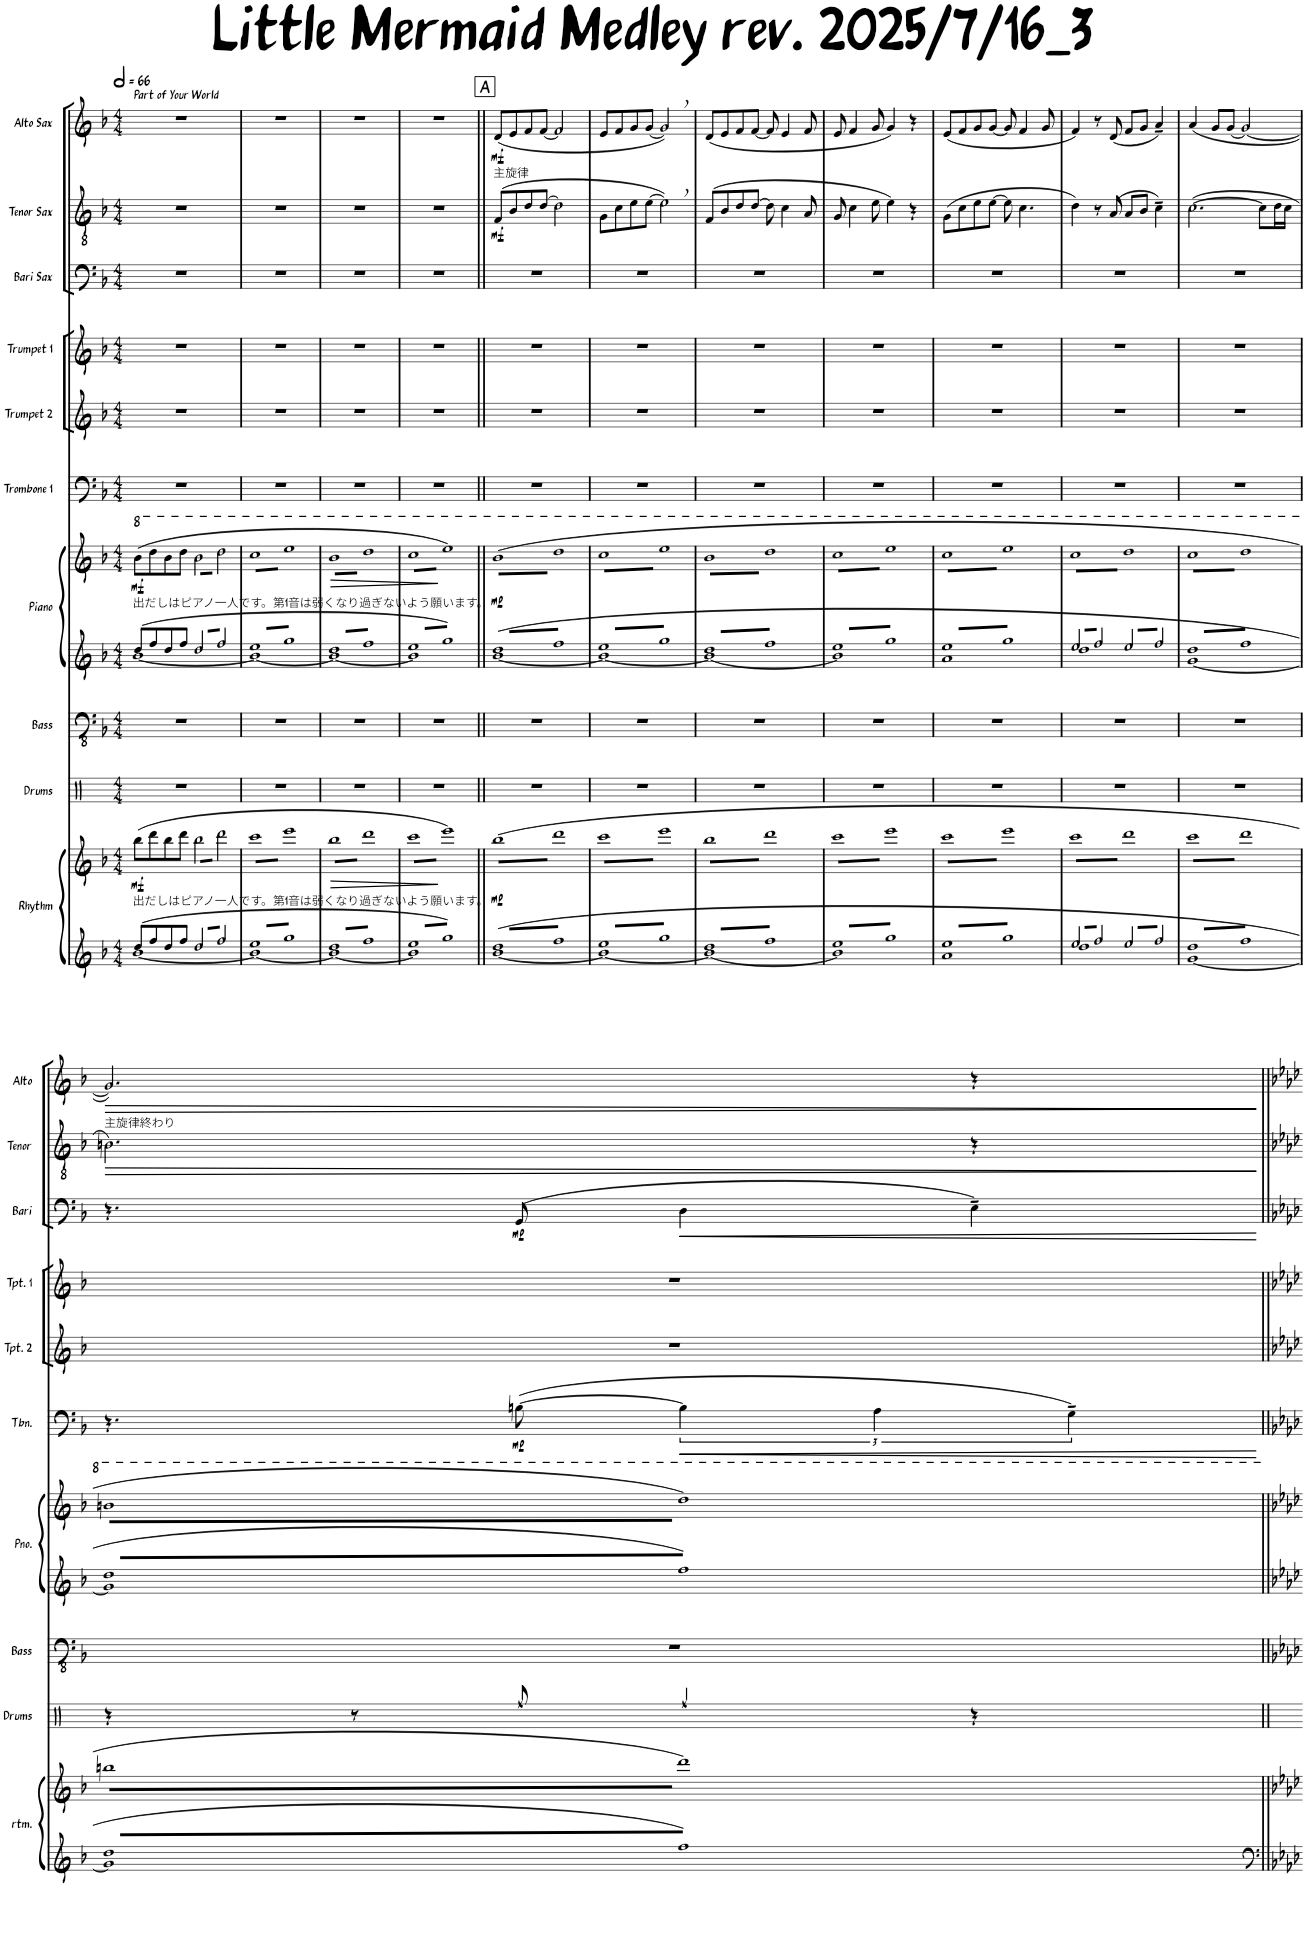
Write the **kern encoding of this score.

**kern	**kern	**dynam	**kern	**kern	**kern	**kern	**dynam	**kern	**dynam	**kern	**kern	**kern	**dynam	**kern	**dynam	**kern	**dynam
*part10	*part10	*part10	*part9	*part8	*part7	*part7	*part7	*part6	*part6	*part5	*part4	*part3	*part3	*part2	*part2	*part1	*part1
*staff12	*staff11	*staff11/12	*staff10	*staff9	*staff8	*staff7	*staff7/8	*staff6	*staff6	*staff5	*staff4	*staff3	*staff3	*staff2	*staff2	*staff1	*staff1
*I"Rhythm	*	*	*I"Drums	*I"Bass	*I"Piano	*	*	*I"Trombone 1	*	*I"Trumpet 2	*I"Trumpet 1	*I"Bari Sax	*	*I"Tenor Sax	*	*I"Alto Sax	*
*I'rtm.	*	*	*I'Drums	*I'Bass	*I'Pno.	*	*	*I'Tbn.	*	*I'Tpt. 2	*I'Tpt. 1	*I'Bari	*	*I'Tenor	*	*I'Alto	*
*clefG2	*clefG2	*	*clefX	*clefFv4	*clefG2	*clefG2	*	*clefF4	*	*clefG2	*clefG2	*clefF4	*	*clefGv2	*	*clefG2	*
*	*	*	*	*	*	*	*	*	*	*ITrd1c2	*ITrd1c2	*ITrd12c21	*	*ITrd8c14	*	*ITrd5c9	*
*k[b-]	*k[b-]	*	*k[]	*k[b-]	*k[b-]	*k[b-]	*	*k[b-]	*	*k[b-]	*k[b-]	*k[b-]	*	*k[b-]	*	*k[b-]	*
*M4/4	*M4/4	*	*M4/4	*M4/4	*M4/4	*M4/4	*	*M4/4	*	*M4/4	*M4/4	*M4/4	*	*M4/4	*	*M4/4	*
*MM132	*MM132	*	*MM132	*MM132	*MM132	*MM132	*	*MM132	*	*MM132	*MM132	*MM132	*	*MM132	*	*MM132	*
=1	=1	=1	=1	=1	=1	=1	=1	=1	=1	=1	=1	=1	=1	=1	=1	=1	=1
*^	*	*	*	*	*^	*	*	*	*	*	*	*	*	*	*	*	*
!	!	!	!	!	!	!	!	!	!	!	!	!	!	!	!	!	!	!LO:TX:a:t=Part of Your World	!
!	!	!	!	!	!	!	!	!LO:TX:b:t=出だしはピアノ一人です。第1音は弱くなり過ぎないよう願います。	!	!	!	!	!	!	!	!	!	!	!
!	!	!LO:TX:b:t=出だしはピアノ一人です。第1音は弱くなり過ぎないよう願います。	!	!	!	!	!	!	!	!	!	!	!	!	!	!	!	!	!
!	!	!	!LO:DY:b	!	!	!	!	!	!LO:DY:b	!	!	!	!	!	!	!	!	!	!
8dd/L	[1b-	(8bb-\L	mf	1r	1r	8dd/L	[1b-	(8bb-\L	mf	1r	.	1r	1r	1r	.	1r	.	1r	.
8ff/	.	8ddd\	.	.	.	8ff/	.	8ddd\	.	.	.	.	.	.	.	.	.	.	.
8dd/	.	8bb-\	.	.	.	8dd/	.	8bb-\	.	.	.	.	.	.	.	.	.	.	.
8ff/J	.	8ddd\J	.	.	.	8ff/J	.	8ddd\J	.	.	.	.	.	.	.	.	.	.	.
*	*	*tremolo	*	*	*	*	*	*	*	*	*	*	*	*	*	*	*	*	*
*	*	*	*	*	*	*	*	*tremolo	*	*	*	*	*	*	*	*	*	*	*
6.dd/	.	16bb-\LL	.	.	.	6.dd/	.	16bb-\LL	.	.	.	.	.	.	.	.	.	.	.
.	.	16ddd\	.	.	.	.	.	16ddd\	.	.	.	.	.	.	.	.	.	.	.
.	.	16bb-\	.	.	.	.	.	16bb-\	.	.	.	.	.	.	.	.	.	.	.
.	.	16ddd\	.	.	.	.	.	16ddd\	.	.	.	.	.	.	.	.	.	.	.
6.ff/	.	16bb-\	.	.	.	6.ff/	.	16bb-\	.	.	.	.	.	.	.	.	.	.	.
.	.	16ddd\	.	.	.	.	.	16ddd\	.	.	.	.	.	.	.	.	.	.	.
.	.	16bb-\	.	.	.	.	.	16bb-\	.	.	.	.	.	.	.	.	.	.	.
.	.	16ddd\JJ	.	.	.	.	.	16ddd\JJ	.	.	.	.	.	.	.	.	.	.	.
=2	=2	=2	=2	=2	=2	=2	=2	=2	=2	=2	=2	=2	=2	=2	=2	=2	=2	=2	=2
3.ee	1b-_	16cccLL	.	1r	1r	3.ee	1b-_	16cccLL	.	1r	.	1r	1r	1r	.	1r	.	1r	.
.	.	16eee	.	.	.	.	.	16eee	.	.	.	.	.	.	.	.	.	.	.
.	.	16ccc	.	.	.	.	.	16ccc	.	.	.	.	.	.	.	.	.	.	.
.	.	16eee	.	.	.	.	.	16eee	.	.	.	.	.	.	.	.	.	.	.
.	.	16ccc	.	.	.	.	.	16ccc	.	.	.	.	.	.	.	.	.	.	.
.	.	16eee	.	.	.	.	.	16eee	.	.	.	.	.	.	.	.	.	.	.
.	.	16ccc	.	.	.	.	.	16ccc	.	.	.	.	.	.	.	.	.	.	.
.	.	16eee	.	.	.	.	.	16eee	.	.	.	.	.	.	.	.	.	.	.
3.gg	.	16ccc	.	.	.	3.gg	.	16ccc	.	.	.	.	.	.	.	.	.	.	.
.	.	16eee	.	.	.	.	.	16eee	.	.	.	.	.	.	.	.	.	.	.
.	.	16ccc	.	.	.	.	.	16ccc	.	.	.	.	.	.	.	.	.	.	.
.	.	16eee	.	.	.	.	.	16eee	.	.	.	.	.	.	.	.	.	.	.
.	.	16ccc	.	.	.	.	.	16ccc	.	.	.	.	.	.	.	.	.	.	.
.	.	16eee	.	.	.	.	.	16eee	.	.	.	.	.	.	.	.	.	.	.
.	.	16ccc	.	.	.	.	.	16ccc	.	.	.	.	.	.	.	.	.	.	.
.	.	16eeeJJ	.	.	.	.	.	16eeeJJ	.	.	.	.	.	.	.	.	.	.	.
=3	=3	=3	=3	=3	=3	=3	=3	=3	=3	=3	=3	=3	=3	=3	=3	=3	=3	=3	=3
!	!	!	!LO:HP:b	!	!	!	!	!	!LO:HP:b	!	!	!	!	!	!	!	!	!	!
3.dd	1b-_	16bb-LL	>	1r	1r	3.dd	1b-_	16bb-LL	>	1r	.	1r	1r	1r	.	1r	.	1r	.
.	.	16ddd	.	.	.	.	.	16ddd	.	.	.	.	.	.	.	.	.	.	.
.	.	16bb-	.	.	.	.	.	16bb-	.	.	.	.	.	.	.	.	.	.	.
.	.	16ddd	.	.	.	.	.	16ddd	.	.	.	.	.	.	.	.	.	.	.
.	.	16bb-	.	.	.	.	.	16bb-	.	.	.	.	.	.	.	.	.	.	.
.	.	16ddd	.	.	.	.	.	16ddd	.	.	.	.	.	.	.	.	.	.	.
.	.	16bb-	.	.	.	.	.	16bb-	.	.	.	.	.	.	.	.	.	.	.
.	.	16ddd	.	.	.	.	.	16ddd	.	.	.	.	.	.	.	.	.	.	.
3.ff	.	16bb-	.	.	.	3.ff	.	16bb-	.	.	.	.	.	.	.	.	.	.	.
.	.	16ddd	.	.	.	.	.	16ddd	.	.	.	.	.	.	.	.	.	.	.
.	.	16bb-	.	.	.	.	.	16bb-	.	.	.	.	.	.	.	.	.	.	.
.	.	16ddd	.	.	.	.	.	16ddd	.	.	.	.	.	.	.	.	.	.	.
.	.	16bb-	.	.	.	.	.	16bb-	.	.	.	.	.	.	.	.	.	.	.
.	.	16ddd	.	.	.	.	.	16ddd	.	.	.	.	.	.	.	.	.	.	.
.	.	16bb-	.	.	.	.	.	16bb-	.	.	.	.	.	.	.	.	.	.	.
.	.	16dddJJ	.	.	.	.	.	16dddJJ	.	.	.	.	.	.	.	.	.	.	.
=4	=4	=4	=4	=4	=4	=4	=4	=4	=4	=4	=4	=4	=4	=4	=4	=4	=4	=4	=4
3.ee	1b-]	16cccLL	.	1r	1r	3.ee	1b-]	16cccLL	.	1r	.	1r	1r	1r	.	1r	.	1r	.
.	.	16eee)	.	.	.	.	.	16eee)	.	.	.	.	.	.	.	.	.	.	.
.	.	16ccc	.	.	.	.	.	16ccc	.	.	.	.	.	.	.	.	.	.	.
.	.	16eee)	.	.	.	.	.	16eee)	.	.	.	.	.	.	.	.	.	.	.
.	.	16ccc	.	.	.	.	.	16ccc	.	.	.	.	.	.	.	.	.	.	.
.	.	16eee)	.	.	.	.	.	16eee)	.	.	.	.	.	.	.	.	.	.	.
.	.	16ccc	.	.	.	.	.	16ccc	.	.	.	.	.	.	.	.	.	.	.
.	.	16eee)	.	.	.	.	.	16eee)	.	.	.	.	.	.	.	.	.	.	.
3.gg	.	16ccc	]	.	.	3.gg	.	16ccc	]	.	.	.	.	.	.	.	.	.	.
.	.	16eee)	.	.	.	.	.	16eee)	.	.	.	.	.	.	.	.	.	.	.
.	.	16ccc	.	.	.	.	.	16ccc	.	.	.	.	.	.	.	.	.	.	.
.	.	16eee)	.	.	.	.	.	16eee)	.	.	.	.	.	.	.	.	.	.	.
.	.	16ccc	.	.	.	.	.	16ccc	.	.	.	.	.	.	.	.	.	.	.
.	.	16eee)	.	.	.	.	.	16eee)	.	.	.	.	.	.	.	.	.	.	.
.	.	16ccc	.	.	.	.	.	16ccc	.	.	.	.	.	.	.	.	.	.	.
.	.	16eee)JJ	.	.	.	.	.	16eee)JJ	.	.	.	.	.	.	.	.	.	.	.
!!LO:REH:place=s1:a:B:rj:fs=14:t=A
=5||	=5||	=5||	=5||	=5||	=5||	=5||	=5||	=5||	=5||	=5||	=5||	=5||	=5||	=5||	=5||	=5||	=5||	=5||	=5||
!	!	!	!	!	!	!	!	!	!	!	!	!	!	!	!	!	!	!LO:TX:b:t=主旋律	!
!	!	!	!LO:DY:b	!	!	!	!	!	!LO:DY:b	!	!	!	!	!	!	!	!LO:DY:b	!	!LO:DY:b
3.dd	[1b-	(16bb-LL	mp	1r	1r	3.dd	[1b-	(16bb-LL	mp	1r	.	1r	1r	1r	.	(8F/L	mf	(8d/L	mf
.	.	16ddd	.	.	.	.	.	16ddd	.	.	.	.	.	.	.	.	.	.	.
.	.	16bb-	.	.	.	.	.	16bb-	.	.	.	.	.	.	.	8B-/	.	8e/	.
.	.	16ddd	.	.	.	.	.	16ddd	.	.	.	.	.	.	.	.	.	.	.
.	.	16bb-	.	.	.	.	.	16bb-	.	.	.	.	.	.	.	8d/	.	8f/	.
.	.	16ddd	.	.	.	.	.	16ddd	.	.	.	.	.	.	.	.	.	.	.
.	.	16bb-	.	.	.	.	.	16bb-	.	.	.	.	.	.	.	[8d/J	.	[8f/J	.
.	.	16ddd	.	.	.	.	.	16ddd	.	.	.	.	.	.	.	.	.	.	.
3.ff	.	16bb-	.	.	.	3.ff	.	16bb-	.	.	.	.	.	.	.	2d\]	.	2f/]	.
.	.	16ddd	.	.	.	.	.	16ddd	.	.	.	.	.	.	.	.	.	.	.
.	.	16bb-	.	.	.	.	.	16bb-	.	.	.	.	.	.	.	.	.	.	.
.	.	16ddd	.	.	.	.	.	16ddd	.	.	.	.	.	.	.	.	.	.	.
.	.	16bb-	.	.	.	.	.	16bb-	.	.	.	.	.	.	.	.	.	.	.
.	.	16ddd	.	.	.	.	.	16ddd	.	.	.	.	.	.	.	.	.	.	.
.	.	16bb-	.	.	.	.	.	16bb-	.	.	.	.	.	.	.	.	.	.	.
.	.	16dddJJ	.	.	.	.	.	16dddJJ	.	.	.	.	.	.	.	.	.	.	.
=6	=6	=6	=6	=6	=6	=6	=6	=6	=6	=6	=6	=6	=6	=6	=6	=6	=6	=6	=6
3.ee	1b-_	16cccLL	.	1r	1r	3.ee	1b-_	16cccLL	.	1r	.	1r	1r	1r	.	8G\L	.	8e/L	.
.	.	16eee	.	.	.	.	.	16eee	.	.	.	.	.	.	.	.	.	.	.
.	.	16ccc	.	.	.	.	.	16ccc	.	.	.	.	.	.	.	8c\	.	8f/	.
.	.	16eee	.	.	.	.	.	16eee	.	.	.	.	.	.	.	.	.	.	.
.	.	16ccc	.	.	.	.	.	16ccc	.	.	.	.	.	.	.	8e\	.	8g/	.
.	.	16eee	.	.	.	.	.	16eee	.	.	.	.	.	.	.	.	.	.	.
.	.	16ccc	.	.	.	.	.	16ccc	.	.	.	.	.	.	.	[8e\J	.	[8g/J	.
.	.	16eee	.	.	.	.	.	16eee	.	.	.	.	.	.	.	.	.	.	.
3.gg	.	16ccc	.	.	.	3.gg	.	16ccc	.	.	.	.	.	.	.	2e,\])	.	2g,/])	.
.	.	16eee	.	.	.	.	.	16eee	.	.	.	.	.	.	.	.	.	.	.
.	.	16ccc	.	.	.	.	.	16ccc	.	.	.	.	.	.	.	.	.	.	.
.	.	16eee	.	.	.	.	.	16eee	.	.	.	.	.	.	.	.	.	.	.
.	.	16ccc	.	.	.	.	.	16ccc	.	.	.	.	.	.	.	.	.	.	.
.	.	16eee	.	.	.	.	.	16eee	.	.	.	.	.	.	.	.	.	.	.
.	.	16ccc	.	.	.	.	.	16ccc	.	.	.	.	.	.	.	.	.	.	.
.	.	16eeeJJ	.	.	.	.	.	16eeeJJ	.	.	.	.	.	.	.	.	.	.	.
=7	=7	=7	=7	=7	=7	=7	=7	=7	=7	=7	=7	=7	=7	=7	=7	=7	=7	=7	=7
3.dd	1b-_	16bb-LL	.	1r	1r	3.dd	1b-_	16bb-LL	.	1r	.	1r	1r	1r	.	(8F/L	.	(8d/L	.
.	.	16ddd	.	.	.	.	.	16ddd	.	.	.	.	.	.	.	.	.	.	.
.	.	16bb-	.	.	.	.	.	16bb-	.	.	.	.	.	.	.	8B-/	.	8e/	.
.	.	16ddd	.	.	.	.	.	16ddd	.	.	.	.	.	.	.	.	.	.	.
.	.	16bb-	.	.	.	.	.	16bb-	.	.	.	.	.	.	.	8d/	.	8f/	.
.	.	16ddd	.	.	.	.	.	16ddd	.	.	.	.	.	.	.	.	.	.	.
.	.	16bb-	.	.	.	.	.	16bb-	.	.	.	.	.	.	.	[8d/J	.	[8f/J	.
.	.	16ddd	.	.	.	.	.	16ddd	.	.	.	.	.	.	.	.	.	.	.
3.ff	.	16bb-	.	.	.	3.ff	.	16bb-	.	.	.	.	.	.	.	8d\]	.	8f/]	.
.	.	16ddd	.	.	.	.	.	16ddd	.	.	.	.	.	.	.	.	.	.	.
.	.	16bb-	.	.	.	.	.	16bb-	.	.	.	.	.	.	.	4c\	.	4e/	.
.	.	16ddd	.	.	.	.	.	16ddd	.	.	.	.	.	.	.	.	.	.	.
.	.	16bb-	.	.	.	.	.	16bb-	.	.	.	.	.	.	.	.	.	.	.
.	.	16ddd	.	.	.	.	.	16ddd	.	.	.	.	.	.	.	.	.	.	.
.	.	16bb-	.	.	.	.	.	16bb-	.	.	.	.	.	.	.	8A/	.	8f/	.
.	.	16dddJJ	.	.	.	.	.	16dddJJ	.	.	.	.	.	.	.	.	.	.	.
=8	=8	=8	=8	=8	=8	=8	=8	=8	=8	=8	=8	=8	=8	=8	=8	=8	=8	=8	=8
3.ee	1b-]	16cccLL	.	1r	1r	3.ee	1b-]	16cccLL	.	1r	.	1r	1r	1r	.	8G/	.	8e/	.
.	.	16eee	.	.	.	.	.	16eee	.	.	.	.	.	.	.	.	.	.	.
.	.	16ccc	.	.	.	.	.	16ccc	.	.	.	.	.	.	.	4c\	.	4f/	.
.	.	16eee	.	.	.	.	.	16eee	.	.	.	.	.	.	.	.	.	.	.
.	.	16ccc	.	.	.	.	.	16ccc	.	.	.	.	.	.	.	.	.	.	.
.	.	16eee	.	.	.	.	.	16eee	.	.	.	.	.	.	.	.	.	.	.
.	.	16ccc	.	.	.	.	.	16ccc	.	.	.	.	.	.	.	8e\	.	8g/	.
.	.	16eee	.	.	.	.	.	16eee	.	.	.	.	.	.	.	.	.	.	.
3.gg	.	16ccc	.	.	.	3.gg	.	16ccc	.	.	.	.	.	.	.	4e\)	.	4g/)	.
.	.	16eee	.	.	.	.	.	16eee	.	.	.	.	.	.	.	.	.	.	.
.	.	16ccc	.	.	.	.	.	16ccc	.	.	.	.	.	.	.	.	.	.	.
.	.	16eee	.	.	.	.	.	16eee	.	.	.	.	.	.	.	.	.	.	.
.	.	16ccc	.	.	.	.	.	16ccc	.	.	.	.	.	.	.	4r	.	4r	.
.	.	16eee	.	.	.	.	.	16eee	.	.	.	.	.	.	.	.	.	.	.
.	.	16ccc	.	.	.	.	.	16ccc	.	.	.	.	.	.	.	.	.	.	.
.	.	16eeeJJ	.	.	.	.	.	16eeeJJ	.	.	.	.	.	.	.	.	.	.	.
=9	=9	=9	=9	=9	=9	=9	=9	=9	=9	=9	=9	=9	=9	=9	=9	=9	=9	=9	=9
3.ee	1a	16cccLL	.	1r	1r	3.ee	1a	16cccLL	.	1r	.	1r	1r	1r	.	(8G\L	.	(8e/L	.
.	.	16eee	.	.	.	.	.	16eee	.	.	.	.	.	.	.	.	.	.	.
.	.	16ccc	.	.	.	.	.	16ccc	.	.	.	.	.	.	.	8c\	.	8f/	.
.	.	16eee	.	.	.	.	.	16eee	.	.	.	.	.	.	.	.	.	.	.
.	.	16ccc	.	.	.	.	.	16ccc	.	.	.	.	.	.	.	8e\	.	8g/	.
.	.	16eee	.	.	.	.	.	16eee	.	.	.	.	.	.	.	.	.	.	.
.	.	16ccc	.	.	.	.	.	16ccc	.	.	.	.	.	.	.	[8e\J	.	[8g/J	.
.	.	16eee	.	.	.	.	.	16eee	.	.	.	.	.	.	.	.	.	.	.
3.gg	.	16ccc	.	.	.	3.gg	.	16ccc	.	.	.	.	.	.	.	8e\]	.	8g/]	.
.	.	16eee	.	.	.	.	.	16eee	.	.	.	.	.	.	.	.	.	.	.
.	.	16ccc	.	.	.	.	.	16ccc	.	.	.	.	.	.	.	4.c\	.	4f/	.
.	.	16eee	.	.	.	.	.	16eee	.	.	.	.	.	.	.	.	.	.	.
.	.	16ccc	.	.	.	.	.	16ccc	.	.	.	.	.	.	.	.	.	.	.
.	.	16eee	.	.	.	.	.	16eee	.	.	.	.	.	.	.	.	.	.	.
.	.	16ccc	.	.	.	.	.	16ccc	.	.	.	.	.	.	.	.	.	8g/	.
.	.	16eeeJJ	.	.	.	.	.	16eeeJJ	.	.	.	.	.	.	.	.	.	.	.
=10	=10	=10	=10	=10	=10	=10	=10	=10	=10	=10	=10	=10	=10	=10	=10	=10	=10	=10	=10
6.ee/	1dd	16cccLL	.	1r	1r	6.ee/	1dd	16cccLL	.	1r	.	1r	1r	1r	.	4d\)	.	4f/)	.
.	.	16ddd	.	.	.	.	.	16ddd	.	.	.	.	.	.	.	.	.	.	.
.	.	16ccc	.	.	.	.	.	16ccc	.	.	.	.	.	.	.	.	.	.	.
.	.	16ddd	.	.	.	.	.	16ddd	.	.	.	.	.	.	.	.	.	.	.
6.ff/	.	16ccc	.	.	.	6.ff/	.	16ccc	.	.	.	.	.	.	.	8r	.	8r	.
.	.	16ddd	.	.	.	.	.	16ddd	.	.	.	.	.	.	.	.	.	.	.
.	.	16ccc	.	.	.	.	.	16ccc	.	.	.	.	.	.	.	(8A/	.	(8d/	.
.	.	16ddd	.	.	.	.	.	16ddd	.	.	.	.	.	.	.	.	.	.	.
6.ee/	.	16ccc	.	.	.	6.ee/	.	16ccc	.	.	.	.	.	.	.	8A/L	.	8f/L	.
.	.	16ddd	.	.	.	.	.	16ddd	.	.	.	.	.	.	.	.	.	.	.
.	.	16ccc	.	.	.	.	.	16ccc	.	.	.	.	.	.	.	8B-/J	.	8g/J	.
.	.	16ddd	.	.	.	.	.	16ddd	.	.	.	.	.	.	.	.	.	.	.
6.ff/	.	16ccc	.	.	.	6.ff/	.	16ccc	.	.	.	.	.	.	.	4c~\)	.	4a~/)	.
.	.	16ddd	.	.	.	.	.	16ddd	.	.	.	.	.	.	.	.	.	.	.
.	.	16ccc	.	.	.	.	.	16ccc	.	.	.	.	.	.	.	.	.	.	.
.	.	16dddJJ	.	.	.	.	.	16dddJJ	.	.	.	.	.	.	.	.	.	.	.
=11	=11	=11	=11	=11	=11	=11	=11	=11	=11	=11	=11	=11	=11	=11	=11	=11	=11	=11	=11
3.dd	[1g	16cccLL	.	1r	1r	3.dd	[1g	16cccLL	.	1r	.	1r	1r	1r	.	([2.c\	.	(4a/	.
.	.	16ddd	.	.	.	.	.	16ddd	.	.	.	.	.	.	.	.	.	.	.
.	.	16ccc	.	.	.	.	.	16ccc	.	.	.	.	.	.	.	.	.	.	.
.	.	16ddd	.	.	.	.	.	16ddd	.	.	.	.	.	.	.	.	.	.	.
.	.	16ccc	.	.	.	.	.	16ccc	.	.	.	.	.	.	.	.	.	8g/L	.
.	.	16ddd	.	.	.	.	.	16ddd	.	.	.	.	.	.	.	.	.	.	.
.	.	16ccc	.	.	.	.	.	16ccc	.	.	.	.	.	.	.	.	.	[8g/J	.
.	.	16ddd	.	.	.	.	.	16ddd	.	.	.	.	.	.	.	.	.	.	.
3.ff	.	16ccc	.	.	.	3.ff	.	16ccc	.	.	.	.	.	.	.	.	.	2g/_	.
.	.	16ddd	.	.	.	.	.	16ddd	.	.	.	.	.	.	.	.	.	.	.
.	.	16ccc	.	.	.	.	.	16ccc	.	.	.	.	.	.	.	.	.	.	.
.	.	16ddd	.	.	.	.	.	16ddd	.	.	.	.	.	.	.	.	.	.	.
.	.	16ccc	.	.	.	.	.	16ccc	.	.	.	.	.	.	.	8c\L]	.	.	.
.	.	16ddd	.	.	.	.	.	16ddd	.	.	.	.	.	.	.	.	.	.	.
.	.	16ccc	.	.	.	.	.	16ccc	.	.	.	.	.	.	.	16d\L	.	.	.
.	.	16dddJJ	.	.	.	.	.	16dddJJ	.	.	.	.	.	.	.	16c\JJ	.	.	.
!!LO:LB:g=z
=12	=12	=12	=12	=12	=12	=12	=12	=12	=12	=12	=12	=12	=12	=12	=12	=12	=12	=12	=12
!	!	!	!	!	!	!	!	!	!	!	!	!	!	!	!	!	!	!LO:TX:b:t=主旋律終わり	!
!	!	!	!	!	!	!	!	!	!	!	!	!	!	!	!	!	!LO:HP:b	!	!LO:HP:b
3.dd	1g]	16bbnLL	.	4r	1r	3.dd	1g]	16bbnLL	.	4.r	.	1r	1r	4.r	.	2.Bn\)	>	2.g/])	>
.	.	16ddd)	.	.	.	.	.	16ddd)	.	.	.	.	.	.	.	.	.	.	.
.	.	16bbn	.	.	.	.	.	16bbn	.	.	.	.	.	.	.	.	.	.	.
.	.	16ddd)	.	.	.	.	.	16ddd)	.	.	.	.	.	.	.	.	.	.	.
.	.	16bbn	.	8r	.	.	.	16bbn	.	.	.	.	.	.	.	.	.	.	.
.	.	16ddd)	.	.	.	.	.	16ddd)	.	.	.	.	.	.	.	.	.	.	.
!	!	!	!	!	!	!	!	!	!	!	!LO:DY:b	!	!	!	!LO:DY:b	!	!	!	!
.	.	16bbn	.	8Rff/	.	.	.	16bbn	.	([8Bn\	mp	.	.	(8GG/	mp	.	.	.	.
.	.	16ddd)	.	.	.	.	.	16ddd)	.	.	.	.	.	.	.	.	.	.	.
!	!	!	!	!	!	!	!	!	!	!	!LO:HP:b	!	!	!	!LO:HP:b	!	!	!	!
3.ff	.	16bbn	.	4Rff/	.	3.ff	.	16bbn	.	6B\]	<	.	.	4D\	<	.	.	.	.
.	.	16ddd)	.	.	.	.	.	16ddd)	.	.	.	.	.	.	.	.	.	.	.
.	.	16bbn	.	.	.	.	.	16bbn	.	.	.	.	.	.	.	.	.	.	.
.	.	.	.	.	.	.	.	.	.	6A\	.	.	.	.	.	.	.	.	.
.	.	16ddd)	.	.	.	.	.	16ddd)	.	.	.	.	.	.	.	.	.	.	.
.	.	16bbn	.	4r	.	.	.	16bbn	.	.	.	.	.	4E~\)	.	4r	.	4r	.
.	.	16ddd)	.	.	.	.	.	16ddd)	.	.	.	.	.	.	.	.	.	.	.
.	.	.	.	.	.	.	.	.	.	6G~\)	.	.	.	.	.	.	.	.	.
.	.	16bbn	.	.	.	.	.	16bbn	.	.	.	.	.	.	.	.	.	.	.
.	.	16ddd)JJ	.	.	.	.	.	16ddd)JJ	.	.	.	.	.	.	.	.	.	.	.
*	*	*	*	*	*	*	*	*Xtremolo	*	*	*	*	*	*	*	*	*	*	*
*	*	*Xtremolo	*	*	*	*	*	*	*	*	*	*	*	*	*	*	*	*	*
*v	*v	*	*	*	*	*v	*v	*	*	*	*	*	*	*	*	*	*	*	*
.	.	.	.	.	.	.	.	.	[	.	.	.	[	.	]	.	]
.	.	.	.	.	.	.	.	.	.	.	.	.	.	.	.	.	.
.	.	.	.	.	.	.	.	.	.	.	.	.	.	.	.	.	.
.	.	.	.	.	.	.	.	.	.	.	.	.	.	.	.	.	.
.	.	.	.	.	.	.	.	.	.	.	.	.	.	.	.	.	.
.	.	.	.	.	.	.	.	.	.	.	.	.	.	.	.	.	.
.	.	.	.	.	.	.	.	.	.	.	.	.	.	.	.	.	.
.	.	.	.	.	.	.	.	.	.	.	.	.	.	.	.	.	.
=||	=||	=||	=||	=||	=||	=||	=||	=||	=||	=||	=||	=||	=||	=||	=||	=||	=||
*-	*-	*-	*-	*-	*-	*-	*-	*-	*-	*-	*-	*-	*-	*-	*-	*-	*-
